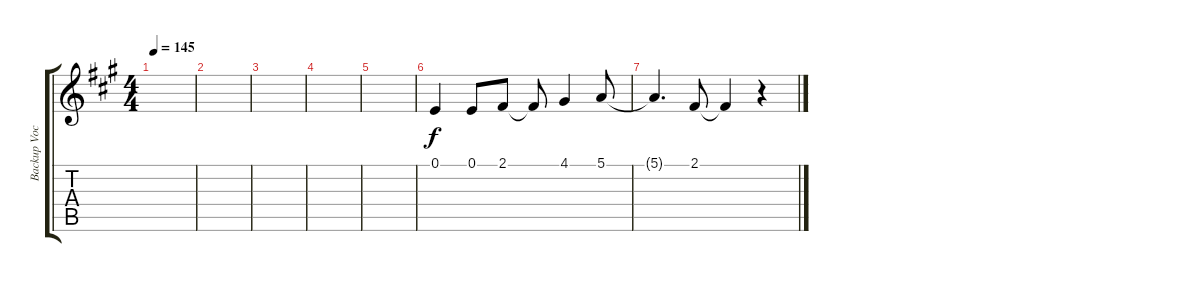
\track ("Backup Vocals" "Backup Voc") {instrument tenorsax}
\staff {score tabs}
\tuning (E4 B3 G3 D3 A2 E2) {hide}
\ts (4 4)
\tempo 145
\clef g2
\ks a
|
|
|
|
|
0.1.4 0.1.8 2.1.8 2.1{t}.8 4.1.4 5.1.8 |
5.1{t}.4{d} 2.1.8 2.1{t}.4 r.4
